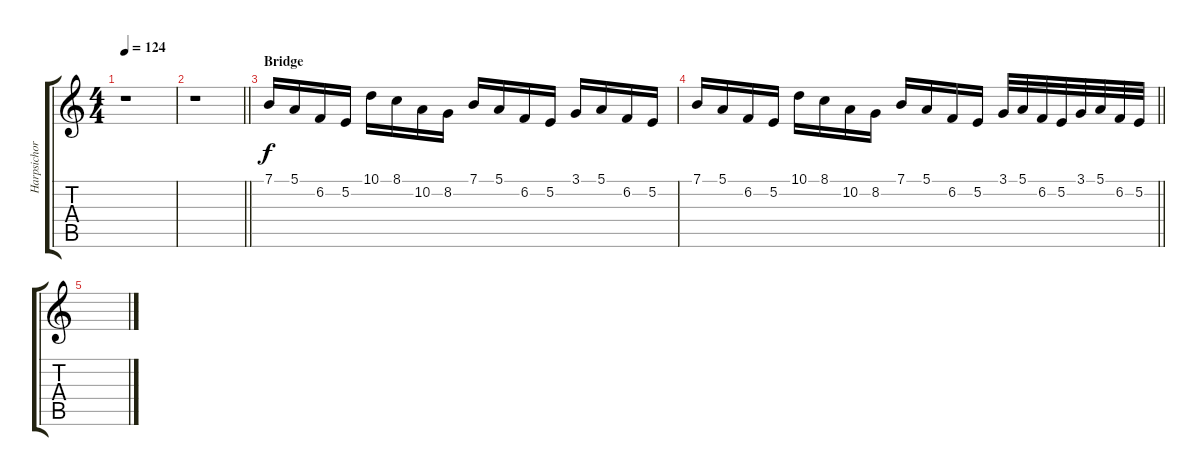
\track ("Harpsichord" "Harpsichor") {instrument harpsichord}
\staff {score tabs}
\tuning (E4 B3 G3 D3 A2 E2) {hide}
\ts (4 4)
\tempo 124
\clef g2
\ks c
r.1{dy f} |
\barLineRight lightlight
r.1 |
\section ("" "Bridge")
7.1.16 5.1.16 6.2.16 5.2.16 10.1.16 8.1.16 10.2.16 8.2.16 7.1.16 5.1.16 6.2.16 5.2.16 3.1.16 5.1.16 6.2.16 5.2.16 |
\barLineRight lightlight
7.1.16 5.1.16 6.2.16 5.2.16 10.1.16 8.1.16 10.2.16 8.2.16 7.1.16 5.1.16 6.2.16 5.2.16 3.1.32 5.1.32 6.2.32 5.2.32 3.1.32 5.1.32 6.2.32 5.2.32 |
\section ("" "")
